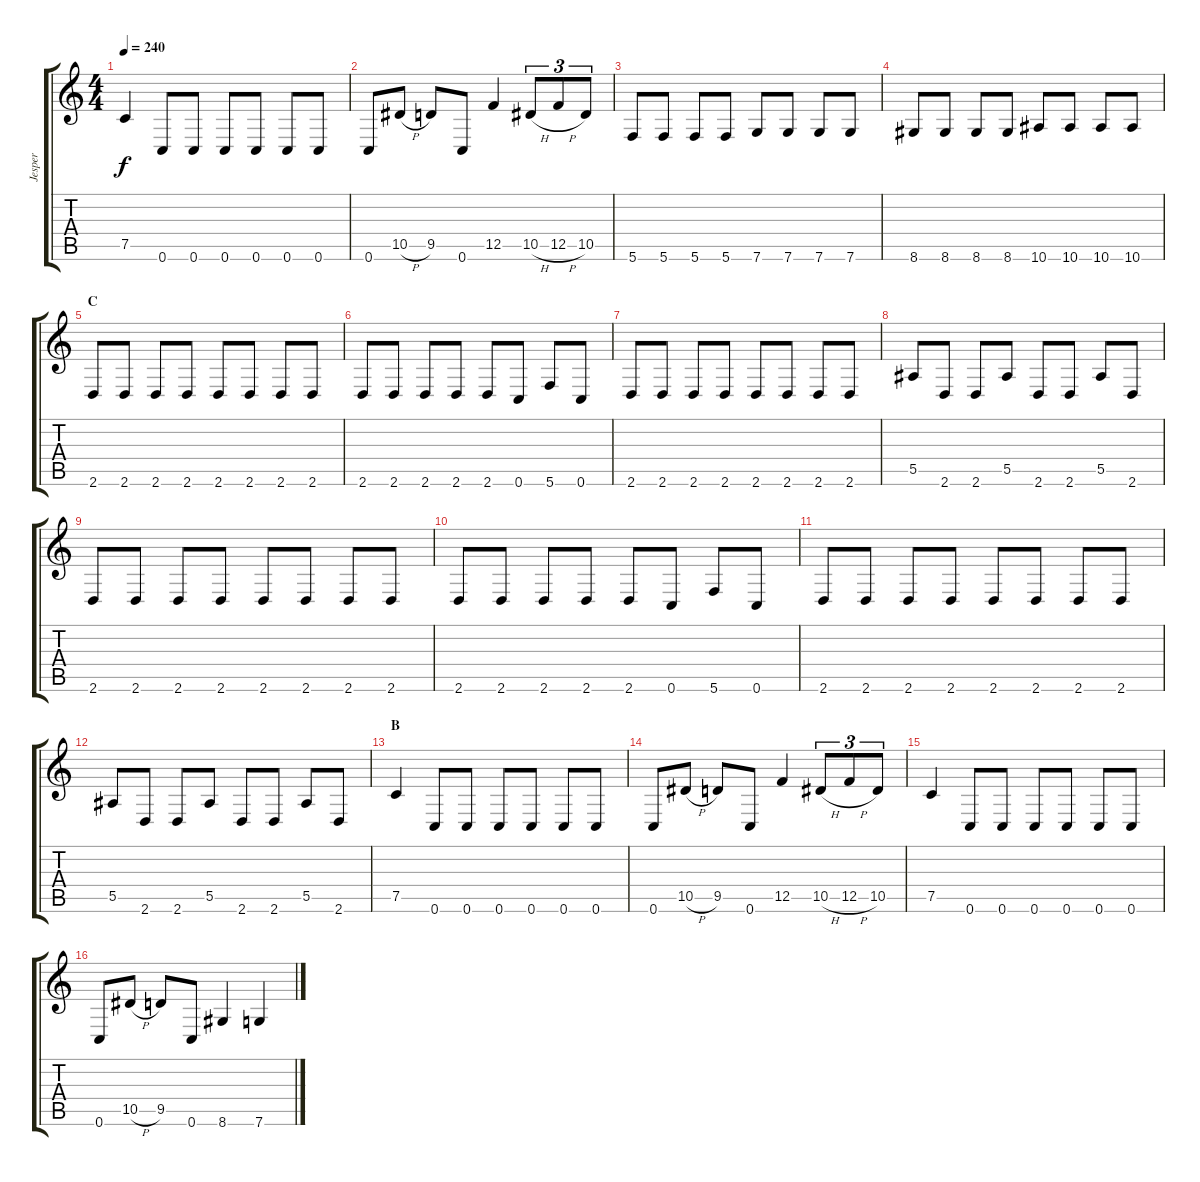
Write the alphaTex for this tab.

\track ("Jesper" "Jesper") {instrument distortionguitar}
\staff {score tabs}
\tuning (C4 G3 Eb3 Bb2 F2 C2) {hide}
\ts (4 4)
\tempo 240
\clef g2
\ks c
7.5.4{dy f} 0.6.8 0.6.8 0.6.8 0.6.8 0.6.8 0.6.8 |
0.6.8 10.5{h}.8 9.5.8 0.6.8 12.5.4 10.5{h}.8{tu (3 2)} 12.5{h}.8{tu (3 2)} 10.5.8{tu (3 2)} |
5.6.8 5.6.8 5.6.8 5.6.8 7.6.8 7.6.8 7.6.8 7.6.8 |
8.6.8 8.6.8 8.6.8 8.6.8 10.6.8 10.6.8 10.6.8 10.6.8 |
\section ("" "C")
2.6.8 2.6.8 2.6.8 2.6.8 2.6.8 2.6.8 2.6.8 2.6.8 |
2.6.8 2.6.8 2.6.8 2.6.8 2.6.8 0.6.8 5.6.8 0.6.8 |
2.6.8 2.6.8 2.6.8 2.6.8 2.6.8 2.6.8 2.6.8 2.6.8 |
5.5.8 2.6.8 2.6.8 5.5.8 2.6.8 2.6.8 5.5.8 2.6.8 |
2.6.8 2.6.8 2.6.8 2.6.8 2.6.8 2.6.8 2.6.8 2.6.8 |
2.6.8 2.6.8 2.6.8 2.6.8 2.6.8 0.6.8 5.6.8 0.6.8 |
2.6.8 2.6.8 2.6.8 2.6.8 2.6.8 2.6.8 2.6.8 2.6.8 |
5.5.8 2.6.8 2.6.8 5.5.8 2.6.8 2.6.8 5.5.8 2.6.8 |
\section ("" "B")
7.5.4 0.6.8 0.6.8 0.6.8 0.6.8 0.6.8 0.6.8 |
0.6.8 10.5{h}.8 9.5.8 0.6.8 12.5.4 10.5{h}.8{tu (3 2)} 12.5{h}.8{tu (3 2)} 10.5.8{tu (3 2)} |
7.5.4 0.6.8 0.6.8 0.6.8 0.6.8 0.6.8 0.6.8 |
0.6.8 10.5{h}.8 9.5.8 0.6.8 8.6.4 7.6.4
